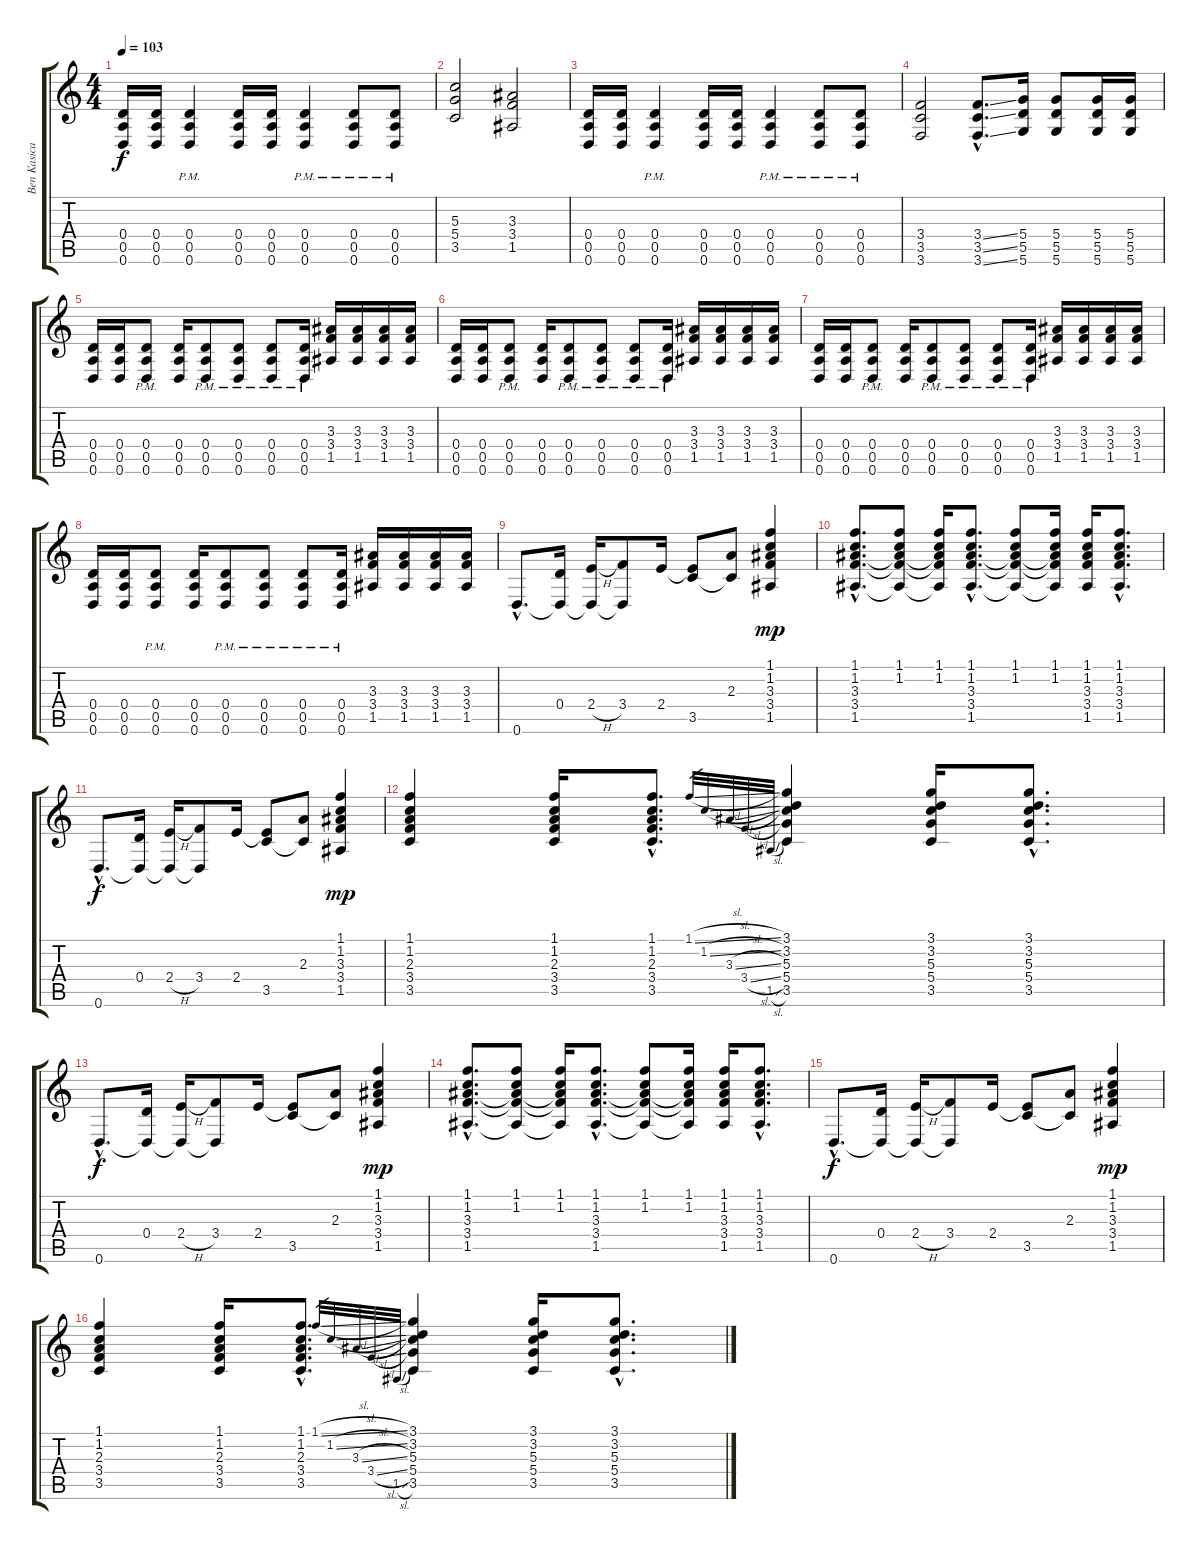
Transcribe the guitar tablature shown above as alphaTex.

\track ("Ben Kasica - Guitar" "Ben Kasica") {instrument electricguitarclean}
\staff {score tabs}
\tuning (E4 B3 G3 D3 A2 D2) {hide}
\ts (4 4)
\tempo 103
\clef g2
\ks c
(0.4 0.5 0.6).16{dy f} (0.4 0.5 0.6).16 (0.4{pm} 0.5{pm} 0.6{pm}).4 (0.4 0.5 0.6).16 (0.4 0.5 0.6).16 (0.4{pm} 0.5{pm} 0.6{pm}).4 (0.4{pm} 0.5{pm} 0.6{pm}).8 (0.4{pm} 0.5{pm} 0.6{pm}).8 |
(5.3 5.4 3.5).2 (3.3 3.4 1.5).2 |
(0.4 0.5 0.6).16 (0.4 0.5 0.6).16 (0.4{pm} 0.5{pm} 0.6{pm}).4 (0.4 0.5 0.6).16 (0.4 0.5 0.6).16 (0.4{pm} 0.5{pm} 0.6{pm}).4 (0.4{pm} 0.5{pm} 0.6{pm}).8 (0.4{pm} 0.5{pm} 0.6{pm}).8 |
(3.4 3.5 3.6).2 (3.4{ss hac} 3.5{ss hac} 3.6{ss hac}).8{d} (5.4 5.5 5.6).16 (5.4 5.5 5.6).8 (5.4 5.5 5.6).16 (5.4 5.5 5.6).16 |
(0.4 0.5 0.6).16 (0.4 0.5 0.6).16 (0.4{pm} 0.5{pm} 0.6{pm}).8 (0.4 0.5 0.6).16 (0.4{pm} 0.5{pm} 0.6{pm}).8 (0.4{pm} 0.5{pm} 0.6{pm}).8 (0.4{pm} 0.5{pm} 0.6{pm}).8 (0.4{pm} 0.5{pm} 0.6{pm}).16 (3.3 3.4 1.5).16 (3.3 3.4 1.5).16 (3.3 3.4 1.5).16 (3.3 3.4 1.5).16 |
(0.4 0.5 0.6).16 (0.4 0.5 0.6).16 (0.4{pm} 0.5{pm} 0.6{pm}).8 (0.4 0.5 0.6).16 (0.4{pm} 0.5{pm} 0.6{pm}).8 (0.4{pm} 0.5{pm} 0.6{pm}).8 (0.4{pm} 0.5{pm} 0.6{pm}).8 (0.4{pm} 0.5{pm} 0.6{pm}).16 (3.3 3.4 1.5).16 (3.3 3.4 1.5).16 (3.3 3.4 1.5).16 (3.3 3.4 1.5).16 |
(0.4 0.5 0.6).16 (0.4 0.5 0.6).16 (0.4{pm} 0.5{pm} 0.6{pm}).8 (0.4 0.5 0.6).16 (0.4{pm} 0.5{pm} 0.6{pm}).8 (0.4{pm} 0.5{pm} 0.6{pm}).8 (0.4{pm} 0.5{pm} 0.6{pm}).8 (0.4{pm} 0.5{pm} 0.6{pm}).16 (3.3 3.4 1.5).16 (3.3 3.4 1.5).16 (3.3 3.4 1.5).16 (3.3 3.4 1.5).16 |
(0.4 0.5 0.6).16 (0.4 0.5 0.6).16 (0.4{pm} 0.5{pm} 0.6{pm}).8 (0.4 0.5 0.6).16 (0.4{pm} 0.5{pm} 0.6{pm}).8 (0.4{pm} 0.5{pm} 0.6{pm}).8 (0.4{pm} 0.5{pm} 0.6{pm}).8 (0.4{pm} 0.5{pm} 0.6{pm}).16 (3.3 3.4 1.5).16 (3.3 3.4 1.5).16 (3.3 3.4 1.5).16 (3.3 3.4 1.5).16 |
0.6{hac}.8{d volume 16 instrument electricguitarclean} (0.4 0.6{t}).16 (2.4{h} 0.6{t}).16 (3.4 0.6{t}).8 2.4.16 (2.4{t} 3.5).8 (2.3 3.5{t}).8 (1.1 1.2 3.3 3.4 1.5).4{dy mp} |
(1.1{hac} 1.2{hac} 3.3{hac} 3.4{hac} 1.5{hac}).8{d} (1.1 1.2 3.3{t} 3.4{t} 1.5{t}).8 (1.1 1.2 3.3{t} 3.4{t} 1.5{t}).16 (1.1{hac} 1.2{hac} 3.3{hac} 3.4{hac} 1.5{hac}).8{d} (1.1 1.2 3.3{t} 3.4{t} 1.5{t}).8 (1.1 1.2 3.3{t} 3.4{t} 1.5{t}).16 (1.1 1.2 3.3 3.4 1.5).16 (1.1{hac} 1.2{hac} 3.3{hac} 3.4{hac} 1.5{hac}).8{d} |
0.6{hac}.8{d dy f} (0.4 0.6{t}).16 (2.4{h} 0.6{t}).16 (3.4 0.6{t}).8 2.4.16 (2.4{t} 3.5).8 (2.3 3.5{t}).8 (1.1 1.2 3.3 3.4 1.5).4{dy mp} |
(1.1 1.2 2.3 3.4 3.5).4 (1.1 1.2 2.3 3.4 3.5).16 (1.1{hac} 1.2{hac} 2.3{hac} 3.4{hac} 3.5{hac}).8{d} 1.1{sl}.32{gr} 1.2{sl}.32{gr} 3.3{sl}.32{gr} 3.4{sl}.32{gr} 1.5{sl}.32{gr} (3.1 3.2 5.3 5.4 3.5).4 (3.1 3.2 5.3 5.4 3.5).16 (3.1{hac} 3.2{hac} 5.3{hac} 5.4{hac} 3.5{hac}).8{d} |
0.6{hac}.8{d dy f} (0.4 0.6{t}).16 (2.4{h} 0.6{t}).16 (3.4 0.6{t}).8 2.4.16 (2.4{t} 3.5).8 (2.3 3.5{t}).8 (1.1 1.2 3.3 3.4 1.5).4{dy mp} |
(1.1{hac} 1.2{hac} 3.3{hac} 3.4{hac} 1.5{hac}).8{d} (1.1 1.2 3.3{t} 3.4{t} 1.5{t}).8 (1.1 1.2 3.3{t} 3.4{t} 1.5{t}).16 (1.1{hac} 1.2{hac} 3.3{hac} 3.4{hac} 1.5{hac}).8{d} (1.1 1.2 3.3{t} 3.4{t} 1.5{t}).8 (1.1 1.2 3.3{t} 3.4{t} 1.5{t}).16 (1.1 1.2 3.3 3.4 1.5).16 (1.1{hac} 1.2{hac} 3.3{hac} 3.4{hac} 1.5{hac}).8{d} |
0.6{hac}.8{d dy f} (0.4 0.6{t}).16 (2.4{h} 0.6{t}).16 (3.4 0.6{t}).8 2.4.16 (2.4{t} 3.5).8 (2.3 3.5{t}).8 (1.1 1.2 3.3 3.4 1.5).4{dy mp} |
(1.1 1.2 2.3 3.4 3.5).4 (1.1 1.2 2.3 3.4 3.5).16 (1.1{hac} 1.2{hac} 2.3{hac} 3.4{hac} 3.5{hac}).8{d} 1.1{sl}.32{gr} 1.2{sl}.32{gr} 3.3{sl}.32{gr} 3.4{sl}.32{gr} 1.5{sl}.32{gr} (3.1 3.2 5.3 5.4 3.5).4 (3.1 3.2 5.3 5.4 3.5).16 (3.1{hac} 3.2{hac} 5.3{hac} 5.4{hac} 3.5{hac}).8{d}
